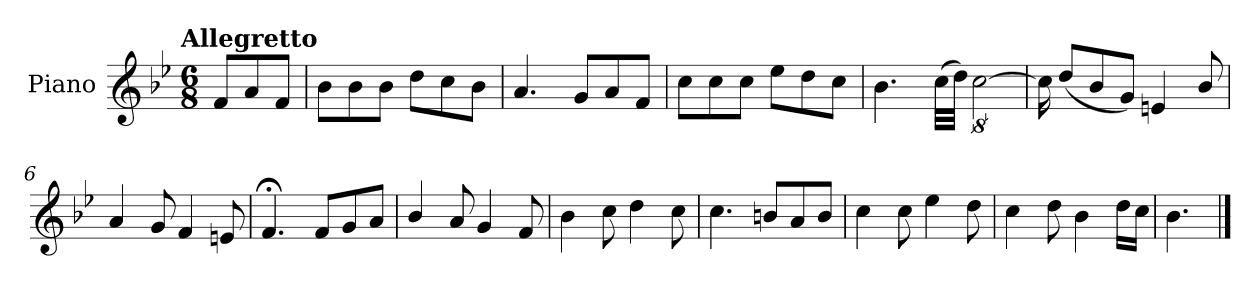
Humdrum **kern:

**kern
*part1
*staff1
*I"Piano
*I'Pno.
*clefG2
*k[b-e-]
!!LO:TX:omd:t=Allegretto
*M6/8
*MM116
=
8f/L
8a/
8f/J
=1
8b-\L
8b-\
8b-\J
8dd\L
8cc\
8b-\J
=2
4.a/
8g/L
8a/
8f/J
=3
8cc\L
8cc\
8cc\J
8ee-\L
8dd\
8cc\J
=4
4.b-\
(>32cc\LLL
32dd\JJJ)
[16%5cc\
!!LO:LB:g=z
=5
16cc\]
(<8dd/L
8b-/
8g/J)
4en/
8b-/
=6
4a/
8g/
4f/
8en/
=7
4.f;</
8f/L
8g/
8a/J
=8
4b-/
8a/
4g/
8f/
=9
4b-\
8cc\
4dd\
8cc\
!!LO:LB:g=z
=10
4.cc\
8bn/L
8a/
8b/J
=11
4cc\
8cc\
4ee-\
8dd\
=12
4cc\
8dd\
4b-\
16dd\LL
16cc\JJ
=13
4.b-\
==
*-
